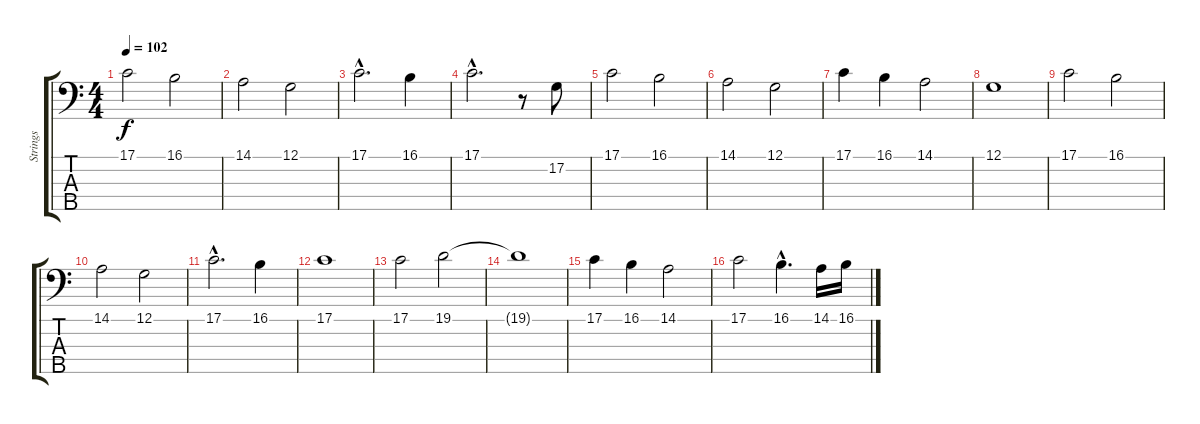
\track ("Strings" "Strings") {instrument stringensemble1}
\staff {score tabs}
\tuning (G2 D2 A1 E1 B0) {hide}
\ts (4 4)
\tempo 102
\clef f4
\ks c
17.1.2{dy f} 16.1.2 |
14.1.2 12.1.2 |
17.1{hac}.2{d} 16.1.4 |
17.1{hac}.2{d} r.8 17.2.8 |
17.1.2 16.1.2 |
14.1.2 12.1.2 |
17.1.4 16.1.4 14.1.2 |
12.1.1 |
17.1.2 16.1.2 |
14.1.2 12.1.2 |
17.1{hac}.2{d} 16.1.4 |
17.1.1 |
17.1.2 19.1.2 |
19.1{t}.1 |
17.1.4 16.1.4 14.1.2 |
17.1.2 16.1{hac}.4{d} 14.1.16 16.1.16
